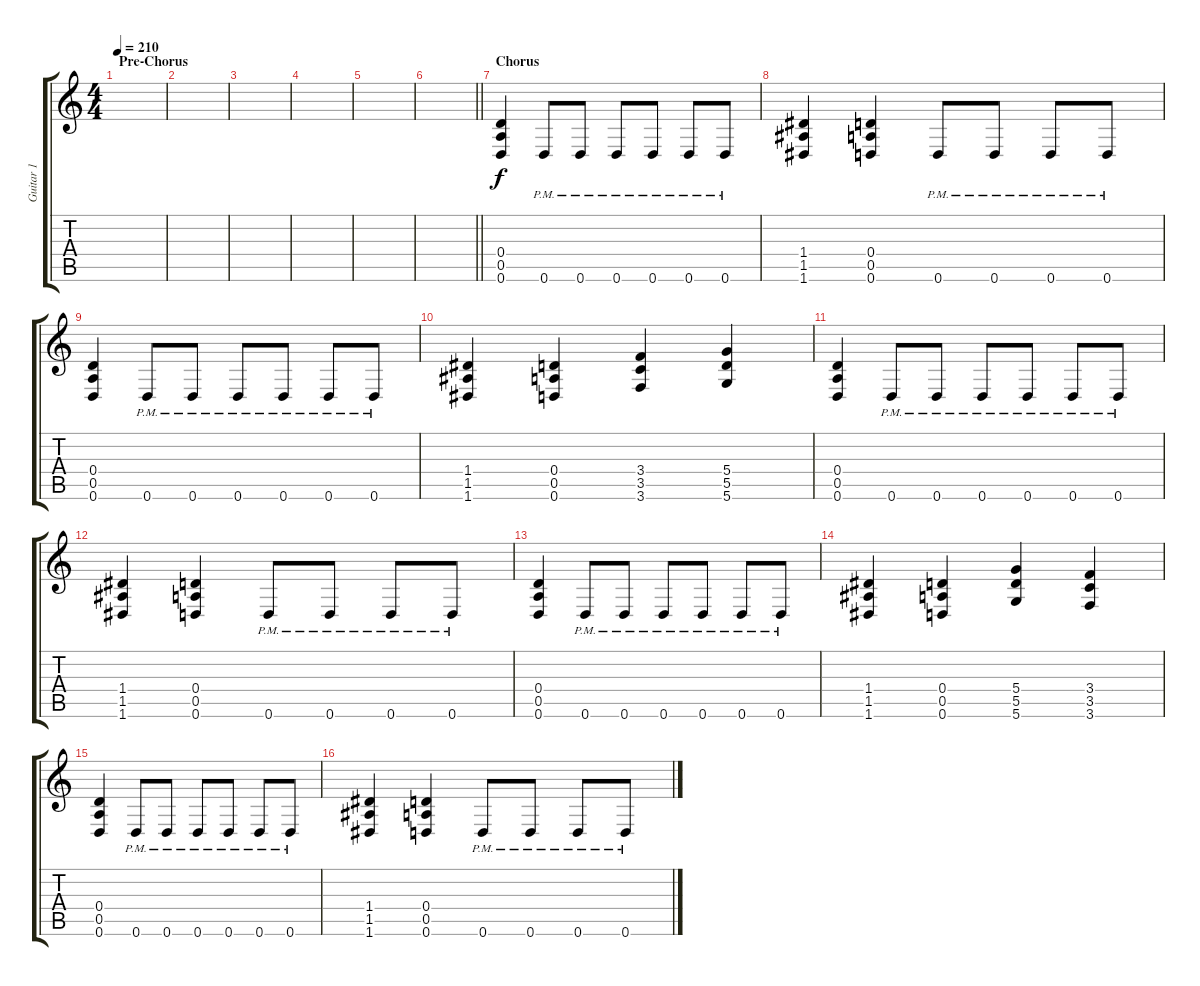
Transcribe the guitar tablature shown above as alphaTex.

\track ("Guitar 1" "Guitar 1") {instrument distortionguitar}
\staff {score tabs}
\tuning (E4 B3 G3 D3 A2 D2) {hide}
\ts (4 4)
\section ("" "Pre-Chorus")
\tempo 210
\clef g2
\ks c
|
|
|
|
|
\barLineRight lightlight
|
\section ("" "Chorus")
(0.4 0.5 0.6).4 0.6{pm}.8 0.6{pm}.8 0.6{pm}.8 0.6{pm}.8 0.6{pm}.8 0.6{pm}.8 |
(1.4 1.5 1.6).4 (0.4 0.5 0.6).4 0.6{pm}.8 0.6{pm}.8 0.6{pm}.8 0.6{pm}.8 |
(0.4 0.5 0.6).4 0.6{pm}.8 0.6{pm}.8 0.6{pm}.8 0.6{pm}.8 0.6{pm}.8 0.6{pm}.8 |
(1.4 1.5 1.6).4 (0.4 0.5 0.6).4 (3.4 3.5 3.6).4 (5.4 5.5 5.6).4 |
(0.4 0.5 0.6).4 0.6{pm}.8 0.6{pm}.8 0.6{pm}.8 0.6{pm}.8 0.6{pm}.8 0.6{pm}.8 |
(1.4 1.5 1.6).4 (0.4 0.5 0.6).4 0.6{pm}.8 0.6{pm}.8 0.6{pm}.8 0.6{pm}.8 |
(0.4 0.5 0.6).4 0.6{pm}.8 0.6{pm}.8 0.6{pm}.8 0.6{pm}.8 0.6{pm}.8 0.6{pm}.8 |
(1.4 1.5 1.6).4 (0.4 0.5 0.6).4 (5.4 5.5 5.6).4 (3.4 3.5 3.6).4 |
(0.4 0.5 0.6).4 0.6{pm}.8 0.6{pm}.8 0.6{pm}.8 0.6{pm}.8 0.6{pm}.8 0.6{pm}.8 |
(1.4 1.5 1.6).4 (0.4 0.5 0.6).4 0.6{pm}.8 0.6{pm}.8 0.6{pm}.8 0.6{pm}.8
